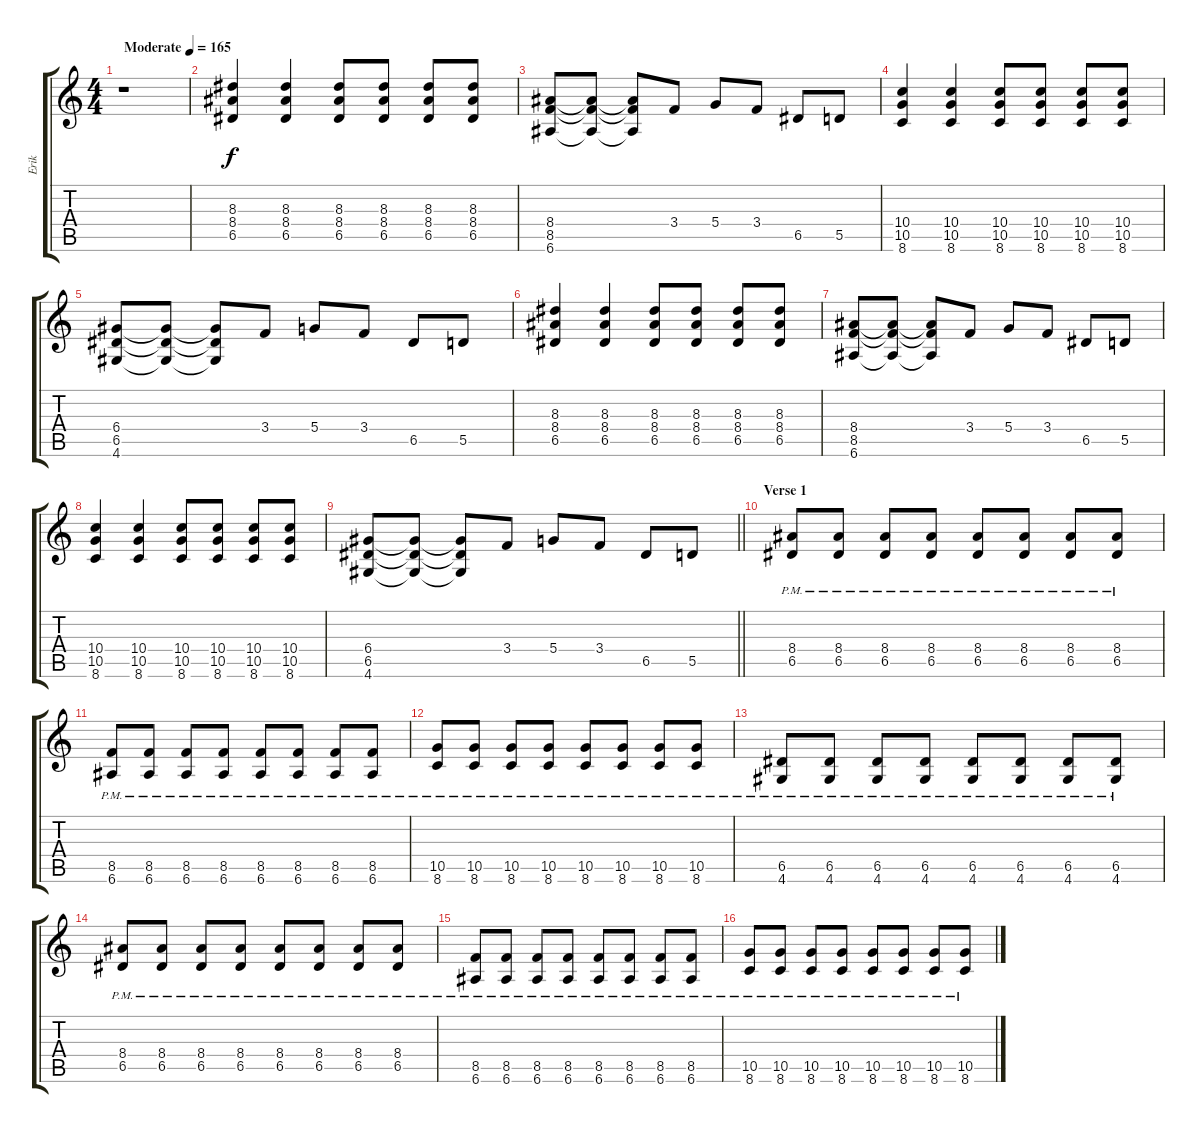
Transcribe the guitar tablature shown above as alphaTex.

\track ("Erik" "Erik") {instrument distortionguitar}
\staff {score tabs}
\tuning (E4 B3 G3 D3 A2 E2) {hide}
\ts (4 4)
\tempo (165 "Moderate")
\clef g2
\ks c
r.1{dy f instrument distortionguitar} |
(8.3 8.4 6.5).4 (8.3 8.4 6.5).4 (8.3 8.4 6.5).8 (8.3 8.4 6.5).8 (8.3 8.4 6.5).8 (8.3 8.4 6.5).8 |
(8.4 8.5 6.6).8 (8.4{t} 8.5{t} 6.6{t}).8 (8.4{t} 8.5{t} 6.6{t}).8 3.4.8 5.4.8 3.4.8 6.5.8 5.5.8 |
(10.4 10.5 8.6).4 (10.4 10.5 8.6).4 (10.4 10.5 8.6).8 (10.4 10.5 8.6).8 (10.4 10.5 8.6).8 (10.4 10.5 8.6).8 |
(6.4 6.5 4.6).8 (6.4{t} 6.5{t} 4.6{t}).8 (6.4{t} 6.5{t} 4.6{t}).8 3.4.8 5.4.8 3.4.8 6.5.8 5.5.8 |
(8.3 8.4 6.5).4 (8.3 8.4 6.5).4 (8.3 8.4 6.5).8 (8.3 8.4 6.5).8 (8.3 8.4 6.5).8 (8.3 8.4 6.5).8 |
(8.4 8.5 6.6).8 (8.4{t} 8.5{t} 6.6{t}).8 (8.4{t} 8.5{t} 6.6{t}).8 3.4.8 5.4.8 3.4.8 6.5.8 5.5.8 |
(10.4 10.5 8.6).4 (10.4 10.5 8.6).4 (10.4 10.5 8.6).8 (10.4 10.5 8.6).8 (10.4 10.5 8.6).8 (10.4 10.5 8.6).8 |
\barLineRight lightlight
(6.4 6.5 4.6).8 (6.4{t} 6.5{t} 4.6{t}).8 (6.4{t} 6.5{t} 4.6{t}).8 3.4.8 5.4.8 3.4.8 6.5.8 5.5.8 |
\section ("" "Verse 1")
(8.4{pm} 6.5{pm}).8 (8.4{pm} 6.5{pm}).8 (8.4{pm} 6.5{pm}).8 (8.4{pm} 6.5{pm}).8 (8.4{pm} 6.5{pm}).8 (8.4{pm} 6.5{pm}).8 (8.4{pm} 6.5{pm}).8 (8.4{pm} 6.5{pm}).8 |
(8.5{pm} 6.6{pm}).8 (8.5{pm} 6.6{pm}).8 (8.5{pm} 6.6{pm}).8 (8.5{pm} 6.6{pm}).8 (8.5{pm} 6.6{pm}).8 (8.5{pm} 6.6{pm}).8 (8.5{pm} 6.6{pm}).8 (8.5{pm} 6.6{pm}).8 |
(10.5{pm} 8.6{pm}).8 (10.5{pm} 8.6{pm}).8 (10.5{pm} 8.6{pm}).8 (10.5{pm} 8.6{pm}).8 (10.5{pm} 8.6{pm}).8 (10.5{pm} 8.6{pm}).8 (10.5{pm} 8.6{pm}).8 (10.5{pm} 8.6{pm}).8 |
(6.5{pm} 4.6{pm}).8 (6.5{pm} 4.6{pm}).8 (6.5{pm} 4.6{pm}).8 (6.5{pm} 4.6{pm}).8 (6.5{pm} 4.6{pm}).8 (6.5{pm} 4.6{pm}).8 (6.5{pm} 4.6{pm}).8 (6.5{pm} 4.6{pm}).8 |
(8.4{pm} 6.5{pm}).8 (8.4{pm} 6.5{pm}).8 (8.4{pm} 6.5{pm}).8 (8.4{pm} 6.5{pm}).8 (8.4{pm} 6.5{pm}).8 (8.4{pm} 6.5{pm}).8 (8.4{pm} 6.5{pm}).8 (8.4{pm} 6.5{pm}).8 |
(8.5{pm} 6.6{pm}).8 (8.5{pm} 6.6{pm}).8 (8.5{pm} 6.6{pm}).8 (8.5{pm} 6.6{pm}).8 (8.5{pm} 6.6{pm}).8 (8.5{pm} 6.6{pm}).8 (8.5{pm} 6.6{pm}).8 (8.5{pm} 6.6{pm}).8 |
(10.5{pm} 8.6{pm}).8 (10.5{pm} 8.6{pm}).8 (10.5{pm} 8.6{pm}).8 (10.5{pm} 8.6{pm}).8 (10.5{pm} 8.6{pm}).8 (10.5{pm} 8.6{pm}).8 (10.5{pm} 8.6{pm}).8 (10.5{pm} 8.6{pm}).8
